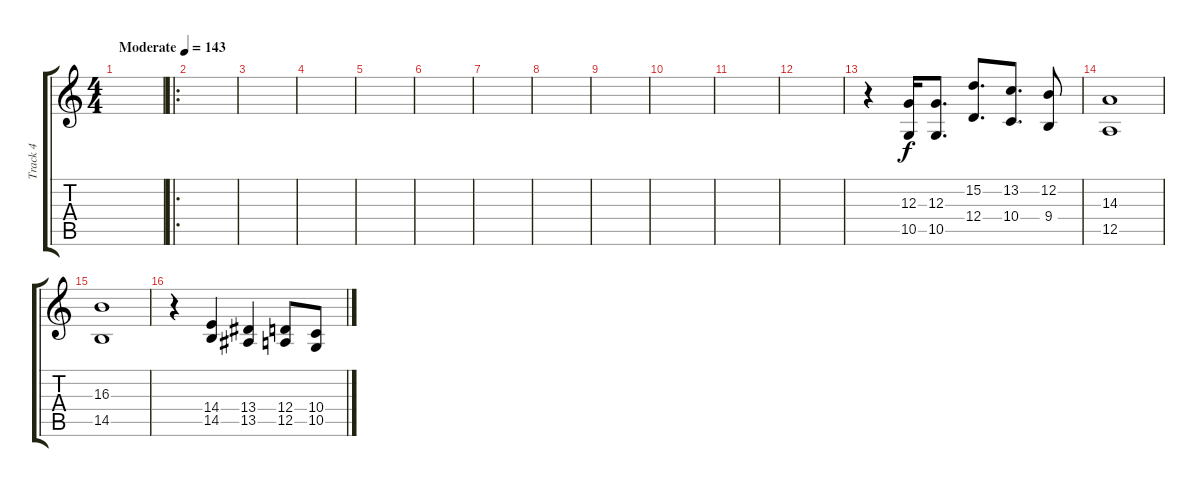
\track ("Track 4" "Track 4") {instrument brasssection}
\staff {score tabs}
\tuning (E4 B3 G3 D3 A2 E2) {hide}
\ts (4 4)
\tempo (143 "Moderate")
\clef g2
\ks c
|
\ro
|
|
|
|
|
|
|
|
|
|
|
r.4 (12.3 10.5).16{volume 13} (12.3 10.5).8{d} (15.2 12.4).8{d} (13.2 10.4).8{d} (12.2 9.4).8 |
(14.3 12.5).1 |
(16.3 14.5).1 |
r.4 (14.4 14.5).4 (13.4 13.5).4 (12.4 12.5).8 (10.4 10.5).8
